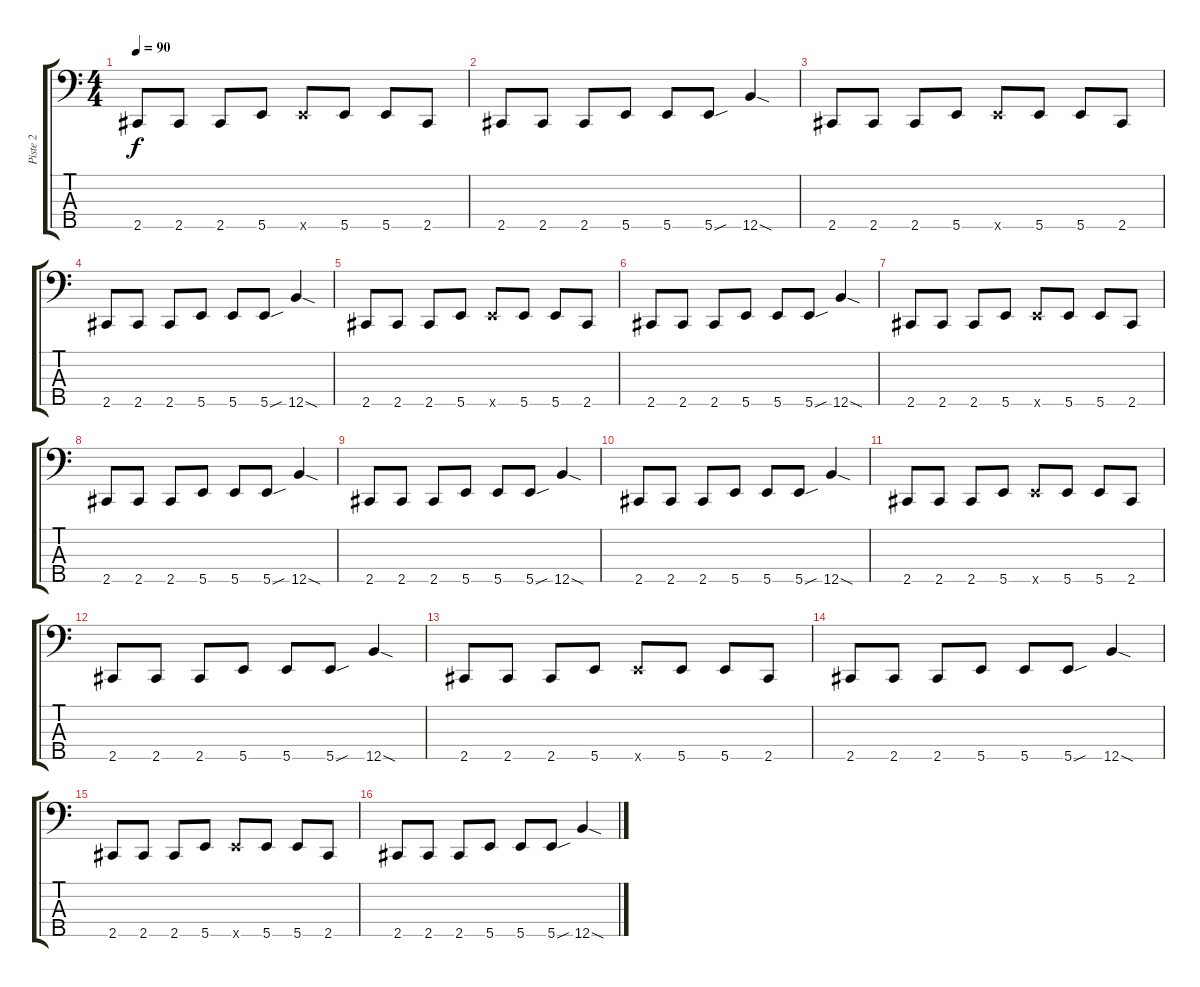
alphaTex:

\track ("Piste 2" "Piste 2") {instrument slapbass2}
\staff {score tabs}
\tuning (G2 D2 A1 E1 B0) {hide}
\ts (4 4)
\tempo 90
\clef f4
\ks c
2.5.8{dy f} 2.5.8 2.5.8 5.5.8 5.5{x}.8 5.5.8 5.5.8 2.5.8 |
2.5.8 2.5.8 2.5.8 5.5.8 5.5.8 5.5{sou}.8 12.5{sod}.4 |
2.5.8 2.5.8 2.5.8 5.5.8 5.5{x}.8 5.5.8 5.5.8 2.5.8 |
2.5.8 2.5.8 2.5.8 5.5.8 5.5.8 5.5{sou}.8 12.5{sod}.4 |
2.5.8 2.5.8 2.5.8 5.5.8 5.5{x}.8 5.5.8 5.5.8 2.5.8 |
2.5.8 2.5.8 2.5.8 5.5.8 5.5.8 5.5{sou}.8 12.5{sod}.4 |
2.5.8 2.5.8 2.5.8 5.5.8 5.5{x}.8 5.5.8 5.5.8 2.5.8 |
2.5.8 2.5.8 2.5.8 5.5.8 5.5.8 5.5{sou}.8 12.5{sod}.4 |
2.5.8 2.5.8 2.5.8 5.5.8 5.5.8 5.5{sou}.8 12.5{sod}.4 |
2.5.8 2.5.8 2.5.8 5.5.8 5.5.8 5.5{sou}.8 12.5{sod}.4 |
2.5.8 2.5.8 2.5.8 5.5.8 5.5{x}.8 5.5.8 5.5.8 2.5.8 |
2.5.8 2.5.8 2.5.8 5.5.8 5.5.8 5.5{sou}.8 12.5{sod}.4 |
2.5.8 2.5.8 2.5.8 5.5.8 5.5{x}.8 5.5.8 5.5.8 2.5.8 |
2.5.8 2.5.8 2.5.8 5.5.8 5.5.8 5.5{sou}.8 12.5{sod}.4 |
2.5.8 2.5.8 2.5.8 5.5.8 5.5{x}.8 5.5.8 5.5.8 2.5.8 |
2.5.8 2.5.8 2.5.8 5.5.8 5.5.8 5.5{sou}.8 12.5{sod}.4
